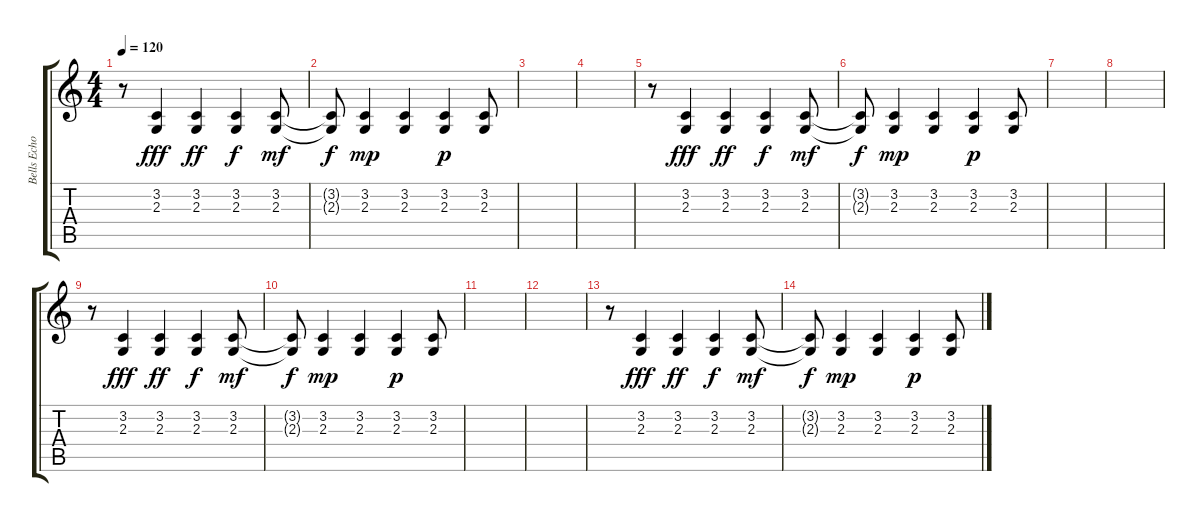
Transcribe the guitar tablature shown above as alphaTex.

\track ("Bells Echo" "Bells Echo") {instrument tubularbells}
\staff {score tabs}
\tuning (D4 A3 F3 C3 G2 C2) {hide}
\ts (4 4)
\tempo 120
\clef g2
\ks c
r.8{dy p} (3.2 2.3).4{dy fff} (3.2 2.3).4{dy ff} (3.2 2.3).4{dy f} (3.2 2.3).8{dy mf} |
(3.2{t} 2.3{t}).8{dy f} (3.2 2.3).4{dy mp} (3.2 2.3).4 (3.2 2.3).4{dy p} (3.2 2.3).8 |
|
|
r.8 (3.2 2.3).4{dy fff} (3.2 2.3).4{dy ff} (3.2 2.3).4{dy f} (3.2 2.3).8{dy mf} |
(3.2{t} 2.3{t}).8{dy f} (3.2 2.3).4{dy mp} (3.2 2.3).4 (3.2 2.3).4{dy p} (3.2 2.3).8 |
|
|
r.8 (3.2 2.3).4{dy fff} (3.2 2.3).4{dy ff} (3.2 2.3).4{dy f} (3.2 2.3).8{dy mf} |
(3.2{t} 2.3{t}).8{dy f} (3.2 2.3).4{dy mp} (3.2 2.3).4 (3.2 2.3).4{dy p} (3.2 2.3).8 |
|
|
r.8 (3.2 2.3).4{dy fff} (3.2 2.3).4{dy ff} (3.2 2.3).4{dy f} (3.2 2.3).8{dy mf} |
(3.2{t} 2.3{t}).8{dy f} (3.2 2.3).4{dy mp} (3.2 2.3).4 (3.2 2.3).4{dy p} (3.2 2.3).8
